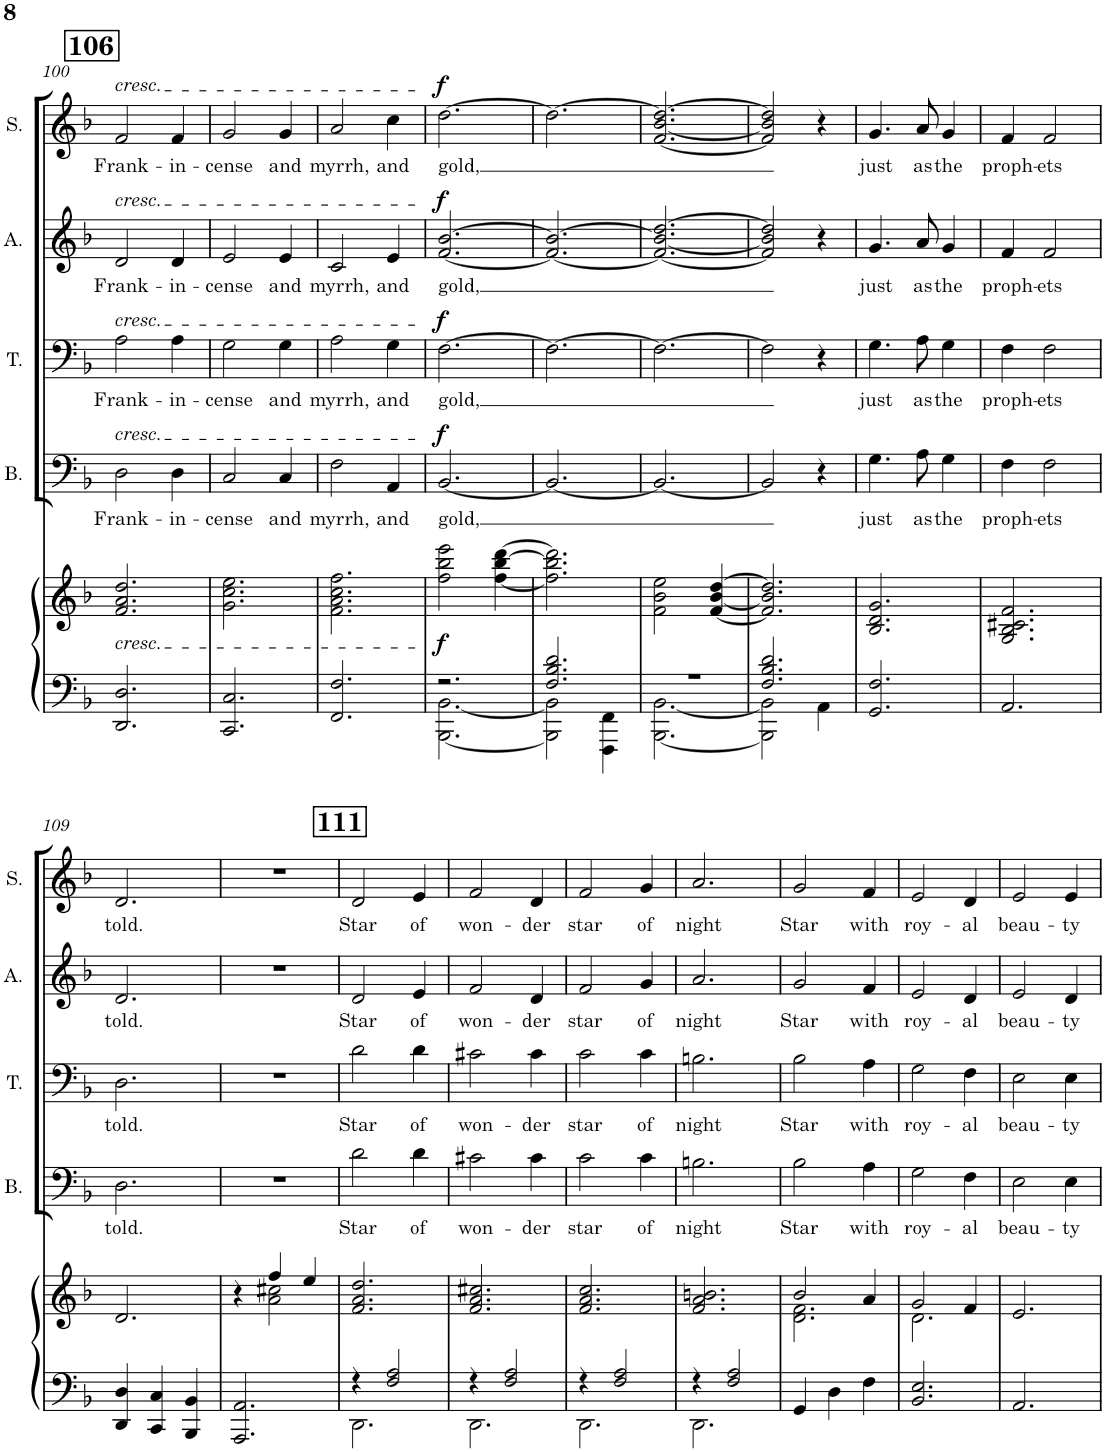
**kern	**kern	**dynam	**kern	**text	**dynam	**kern	**text	**dynam	**kern	**text	**dynam	**kern	**text	**dynam
*part5	*part5	*part5	*part4	*part4	*part4	*part3	*part3	*part3	*part2	*part2	*part2	*part1	*part1	*part1
*staff6	*staff5	*staff5/6	*staff4	*staff4	*staff4	*staff3	*staff3	*staff3	*staff2	*staff2	*staff2	*staff1	*staff1	*staff1
*I"PIANO	*	*	*I"Bass	*	*	*I"Tenor	*	*	*I"Alto	*	*	*I"Soprano	*	*
*I'Pno	*	*	*I'B.	*	*	*I'T.	*	*	*I'A.	*	*	*I'S.	*	*
!!LO:PB:g=z
*clefF4	*clefG2	*	*clefF4	*	*	*clefF4	*	*	*clefG2	*	*	*clefG2	*	*
*k[b-]	*k[b-]	*	*k[b-]	*	*	*k[b-]	*	*	*k[b-]	*	*	*k[b-]	*	*
*M3/4	*M3/4	*	*M3/4	*	*	*M3/4	*	*	*M3/4	*	*	*M3/4	*	*
!!LO:REH:place=s1:a:B:cj:fs=14:t=106
=100	=100	=100	=100	=100	=100	=100	=100	=100	=100	=100	=100	=100	=100	=100
!	!	!	!	!	!	!	!	!	!	!	!	!LO:TX:a:i:t=cresc.	!	!
!	!	!	!	!	!	!	!	!	!LO:TX:a:i:t=cresc.	!	!	!	!	!
!	!	!	!	!	!	!LO:TX:a:i:t=cresc.	!	!	!	!	!	!	!	!
!	!	!	!LO:TX:a:i:t=cresc.	!	!	!	!	!	!	!	!	!	!	!
!	!LO:TX:b:i:t=cresc.	!	!	!	!	!	!	!	!	!	!	!	!	!
!	!	!	!	!LO:LY:b	!	!	!LO:LY:b	!	!	!LO:LY:b	!	!	!LO:LY:b	!
2.DD/ 2.D/	2.f/ 2.a/ 2.dd/	.	2D\	Frank-	.	2A\	Frank-	.	2d/	Frank-	.	2f/	Frank-	.
!	!	!	!	!LO:LY:b	!	!	!LO:LY:b	!	!	!LO:LY:b	!	!	!LO:LY:b	!
.	.	.	4D\	-in-	.	4A\	-in-	.	4d/	-in-	.	4f/	-in-	.
=101	=101	=101	=101	=101	=101	=101	=101	=101	=101	=101	=101	=101	=101	=101
!	!	!	!	!LO:LY:b	!	!	!LO:LY:b	!	!	!LO:LY:b	!	!	!LO:LY:b	!
2.CC/ 2.C/	2.g\ 2.cc\ 2.ee\	.	2C/	-cense	.	2G\	-cense	.	2e/	-cense	.	2g/	-cense	.
!	!	!	!	!LO:LY:b	!	!	!LO:LY:b	!	!	!LO:LY:b	!	!	!LO:LY:b	!
.	.	.	4C/	and	.	4G\	and	.	4e/	and	.	4g/	and	.
=102	=102	=102	=102	=102	=102	=102	=102	=102	=102	=102	=102	=102	=102	=102
!	!	!	!	!LO:LY:b	!	!	!LO:LY:b	!	!	!LO:LY:b	!	!	!LO:LY:b	!
2.FF/ 2.F/	2.f\ 2.a\ 2.cc\ 2.ff\	.	2F\	myrrh,	.	2A\	myrrh,	.	2c/	myrrh,	.	2a/	myrrh,	.
!	!	!	!	!LO:LY:b	!	!	!LO:LY:b	!	!	!LO:LY:b	!	!	!LO:LY:b	!
.	.	.	4AA/	and	.	4G\	and	.	4e/	and	.	4cc\	and	.
=103	=103	=103	=103	=103	=103	=103	=103	=103	=103	=103	=103	=103	=103	=103
*^	*	*	*	*	*	*	*	*	*	*	*	*	*	*
!	!	!	!LO:DY:b	!	!LO:LY:b	!LO:DY:a	!	!LO:LY:b	!LO:DY:a	!	!LO:LY:b	!LO:DY:a	!	!LO:LY:b	!LO:DY:a
2.r	[2.BBB-\ [2.BB-\	2ff\ 2bb-\ 2eee\	f	[2.BB-/	gold,	f	[2.F\	gold,	f	[2.f/ [2.b-/	gold,	f	[2.dd\	gold,	f
.	.	[4ff\ [4bb-\ [4ddd\	.	.	.	.	.	.	.	.	.	.	.	.	.
=104	=104	=104	=104	=104	=104	=104	=104	=104	=104	=104	=104	=104	=104	=104	=104
2.F/ 2.B-/ 2.d/	2BBB-\] 2BB-\]	2.ff\] 2.bb-\] 2.ddd\]	.	2.BB-/_	.	.	2.F\_	.	.	2.f/_ 2.b-/_	.	.	2.dd\_	.	.
.	4FFF\ 4FF\	.	.	.	.	.	.	.	.	.	.	.	.	.	.
=105	=105	=105	=105	=105	=105	=105	=105	=105	=105	=105	=105	=105	=105	=105	=105
2.r	[2.BBB-\ [2.BB-\	2f\ 2b-\ 2ee\	.	2.BB-/_	.	.	2.F\_	.	.	2.f/_ 2.b-/_ [2.dd/	.	.	[2.f/ [2.b-/ 2.dd/_	.	.
.	.	[4f/ [4b-/ [4dd/	.	.	.	.	.	.	.	.	.	.	.	.	.
=106	=106	=106	=106	=106	=106	=106	=106	=106	=106	=106	=106	=106	=106	=106	=106
2.F/ 2.B-/ 2.d/	2BBB-\] 2BB-\]	2.f/] 2.b-/] 2.dd/]	.	2BB-/]	.	.	2F\]	.	.	2f/] 2b-/] 2dd/]	.	.	2f/] 2b-/] 2dd/]	.	.
.	4AA\	.	.	4r	.	.	4r	.	.	4r	.	.	4r	.	.
=107	=107	=107	=107	=107	=107	=107	=107	=107	=107	=107	=107	=107	=107	=107	=107
!	!	!	!	!	!LO:LY:b	!	!	!LO:LY:b	!	!	!LO:LY:b	!	!	!LO:LY:b	!
*v	*v	*	*	*	*	*	*	*	*	*	*	*	*	*	*
2.GG/ 2.F/	2.B-/ 2.d/ 2.g/	.	4.G\	just	.	4.G\	just	.	4.g/	just	.	4.g/	just	.
!	!	!	!	!LO:LY:b	!	!	!LO:LY:b	!	!	!LO:LY:b	!	!	!LO:LY:b	!
.	.	.	8A\	as	.	8A\	as	.	8a/	as	.	8a/	as	.
!	!	!	!	!LO:LY:b	!	!	!LO:LY:b	!	!	!LO:LY:b	!	!	!LO:LY:b	!
.	.	.	4G\	the	.	4G\	the	.	4g/	the	.	4g/	the	.
=108	=108	=108	=108	=108	=108	=108	=108	=108	=108	=108	=108	=108	=108	=108
!	!	!	!	!LO:LY:b	!	!	!LO:LY:b	!	!	!LO:LY:b	!	!	!LO:LY:b	!
2.AA/	2.G/ 2.B-/ 2.c#X/ 2.f/	.	4F\	proph-	.	4F\	proph-	.	4f/	proph-	.	4f/	proph-	.
!	!	!	!	!LO:LY:b	!	!	!LO:LY:b	!	!	!LO:LY:b	!	!	!LO:LY:b	!
.	.	.	2F\	-ets	.	2F\	-ets	.	2f/	-ets	.	2f/	-ets	.
!!LO:LB:g=z
=109	=109	=109	=109	=109	=109	=109	=109	=109	=109	=109	=109	=109	=109	=109
!	!	!	!	!LO:LY:b	!	!	!LO:LY:b	!	!	!LO:LY:b	!	!	!LO:LY:b	!
4DD/ 4D/	2.d/	.	2.D\	told.	.	2.D\	told.	.	2.d/	told.	.	2.d/	told.	.
4CC/ 4C/	.	.	.	.	.	.	.	.	.	.	.	.	.	.
4BBB-/ 4BB-/	.	.	.	.	.	.	.	.	.	.	.	.	.	.
=110	=110	=110	=110	=110	=110	=110	=110	=110	=110	=110	=110	=110	=110	=110
*	*^	*	*	*	*	*	*	*	*	*	*	*	*	*
2.AAA/ 2.AA/	4r	4ryy	.	2.r	.	.	2.r	.	.	2.r	.	.	2.r	.	.
.	4ff/	2a\ 2cc#X\	.	.	.	.	.	.	.	.	.	.	.	.	.
.	4ee/	.	.	.	.	.	.	.	.	.	.	.	.	.	.
*	*v	*v	*	*	*	*	*	*	*	*	*	*	*	*	*
!!LO:REH:place=s1:a:B:cj:fs=14:t=111
=111	=111	=111	=111	=111	=111	=111	=111	=111	=111	=111	=111	=111	=111	=111
*^	*	*	*	*	*	*	*	*	*	*	*	*	*	*
!	!	!	!	!	!LO:LY:b	!	!	!LO:LY:b	!	!	!LO:LY:b	!	!	!LO:LY:b	!
4r	2.DD\	2.f/ 2.a/ 2.dd/	.	2d\	Star	.	2d\	Star	.	2d/	Star	.	2d/	Star	.
2F/ 2A/	.	.	.	.	.	.	.	.	.	.	.	.	.	.	.
!	!	!	!	!	!LO:LY:b	!	!	!LO:LY:b	!	!	!LO:LY:b	!	!	!LO:LY:b	!
.	.	.	.	4d\	of	.	4d\	of	.	4e/	of	.	4e/	of	.
=112	=112	=112	=112	=112	=112	=112	=112	=112	=112	=112	=112	=112	=112	=112	=112
!	!	!	!	!	!LO:LY:b	!	!	!LO:LY:b	!	!	!LO:LY:b	!	!	!LO:LY:b	!
4r	2.DD\	2.f/ 2.a/ 2.cc#X/	.	2c#X\	won-	.	2c#X\	won-	.	2f/	won-	.	2f/	won-	.
2F/ 2A/	.	.	.	.	.	.	.	.	.	.	.	.	.	.	.
!	!	!	!	!	!LO:LY:b	!	!	!LO:LY:b	!	!	!LO:LY:b	!	!	!LO:LY:b	!
.	.	.	.	4c#\	-der	.	4c#\	-der	.	4d/	-der	.	4d/	-der	.
=113	=113	=113	=113	=113	=113	=113	=113	=113	=113	=113	=113	=113	=113	=113	=113
!	!	!	!	!	!LO:LY:b	!	!	!LO:LY:b	!	!	!LO:LY:b	!	!	!LO:LY:b	!
4r	2.DD\	2.f/ 2.a/ 2.cc/	.	2c\	star	.	2c\	star	.	2f/	star	.	2f/	star	.
2F/ 2A/	.	.	.	.	.	.	.	.	.	.	.	.	.	.	.
!	!	!	!	!	!LO:LY:b	!	!	!LO:LY:b	!	!	!LO:LY:b	!	!	!LO:LY:b	!
.	.	.	.	4c\	of	.	4c\	of	.	4g/	of	.	4g/	of	.
=114	=114	=114	=114	=114	=114	=114	=114	=114	=114	=114	=114	=114	=114	=114	=114
!	!	!	!	!	!LO:LY:b	!	!	!LO:LY:b	!	!	!LO:LY:b	!	!	!LO:LY:b	!
4r	2.DD\	2.f/ 2.a/ 2.bn/	.	2.Bn\	night	.	2.Bn\	night	.	2.a/	night	.	2.a/	night	.
2F/ 2A/	.	.	.	.	.	.	.	.	.	.	.	.	.	.	.
*v	*v	*	*	*	*	*	*	*	*	*	*	*	*	*	*
=115	=115	=115	=115	=115	=115	=115	=115	=115	=115	=115	=115	=115	=115	=115
*	*^	*	*	*	*	*	*	*	*	*	*	*	*	*
!	!	!	!	!	!LO:LY:b	!	!	!LO:LY:b	!	!	!LO:LY:b	!	!	!LO:LY:b	!
4GG/	2b-/	2.d\ 2.f\	.	2B-\	Star	.	2B-\	Star	.	2g/	Star	.	2g/	Star	.
4D\	.	.	.	.	.	.	.	.	.	.	.	.	.	.	.
!	!	!	!	!	!LO:LY:b	!	!	!LO:LY:b	!	!	!LO:LY:b	!	!	!LO:LY:b	!
4F\	4a/	.	.	4A\	with	.	4A\	with	.	4f/	with	.	4f/	with	.
=116	=116	=116	=116	=116	=116	=116	=116	=116	=116	=116	=116	=116	=116	=116	=116
!	!	!	!	!	!LO:LY:b	!	!	!LO:LY:b	!	!	!LO:LY:b	!	!	!LO:LY:b	!
2.BB-/ 2.E/	2g/	2.d\	.	2G\	roy-	.	2G\	roy-	.	2e/	roy-	.	2e/	roy-	.
!	!	!	!	!	!LO:LY:b	!	!	!LO:LY:b	!	!	!LO:LY:b	!	!	!LO:LY:b	!
.	4f/	.	.	4F\	-al	.	4F\	-al	.	4d/	-al	.	4d/	-al	.
*	*v	*v	*	*	*	*	*	*	*	*	*	*	*	*	*
=117	=117	=117	=117	=117	=117	=117	=117	=117	=117	=117	=117	=117	=117	=117
!	!	!	!	!LO:LY:b	!	!	!LO:LY:b	!	!	!LO:LY:b	!	!	!LO:LY:b	!
2.AA/	2.e/	.	2E\	beau-	.	2E\	beau-	.	2e/	beau-	.	2e/	beau-	.
!	!	!	!	!LO:LY:b	!	!	!LO:LY:b	!	!	!LO:LY:b	!	!	!LO:LY:b	!
.	.	.	4E\	-ty	.	4E\	-ty	.	4d/	-ty	.	4e/	-ty	.
=	=	=	=	=	=	=	=	=	=	=	=	=	=	=
*-	*-	*-	*-	*-	*-	*-	*-	*-	*-	*-	*-	*-	*-	*-
